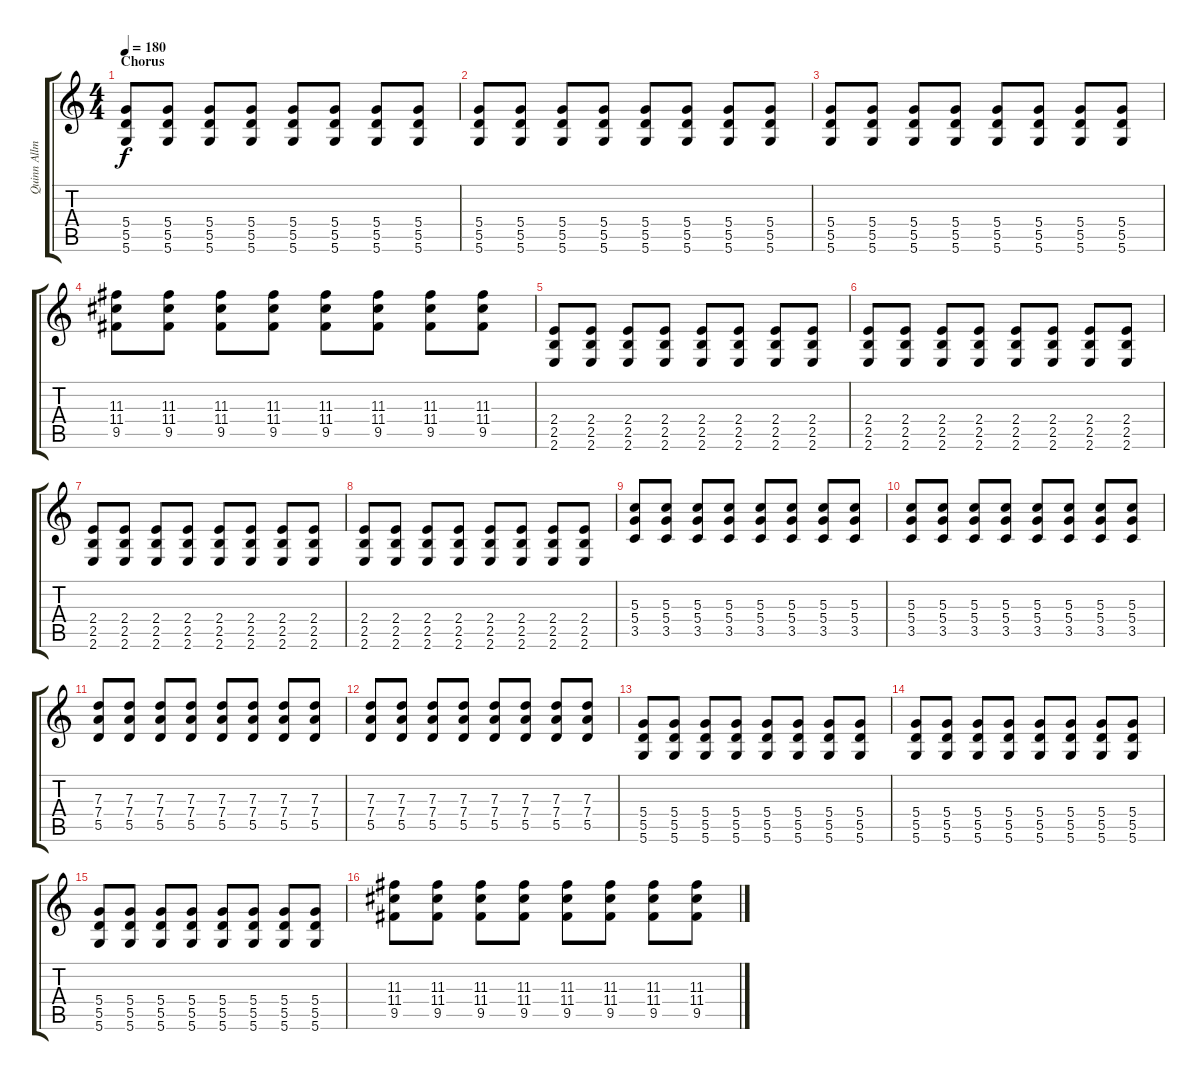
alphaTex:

\track ("Quinn Allman II" "Quinn Allm") {instrument distortionguitar}
\staff {score tabs}
\tuning (E4 B3 G3 D3 A2 D2) {hide}
\ts (4 4)
\section ("" "Chorus")
\tempo 180
\clef g2
\ks c
(5.4 5.5 5.6).8{dy f} (5.4 5.5 5.6).8 (5.4 5.5 5.6).8 (5.4 5.5 5.6).8 (5.4 5.5 5.6).8 (5.4 5.5 5.6).8 (5.4 5.5 5.6).8 (5.4 5.5 5.6).8 |
(5.4 5.5 5.6).8 (5.4 5.5 5.6).8 (5.4 5.5 5.6).8 (5.4 5.5 5.6).8 (5.4 5.5 5.6).8 (5.4 5.5 5.6).8 (5.4 5.5 5.6).8 (5.4 5.5 5.6).8 |
(5.4 5.5 5.6).8 (5.4 5.5 5.6).8 (5.4 5.5 5.6).8 (5.4 5.5 5.6).8 (5.4 5.5 5.6).8 (5.4 5.5 5.6).8 (5.4 5.5 5.6).8 (5.4 5.5 5.6).8 |
(11.3 11.4 9.5).8 (11.3 11.4 9.5).8 (11.3 11.4 9.5).8 (11.3 11.4 9.5).8 (11.3 11.4 9.5).8 (11.3 11.4 9.5).8 (11.3 11.4 9.5).8 (11.3 11.4 9.5).8 |
(2.4 2.5 2.6).8 (2.4 2.5 2.6).8 (2.4 2.5 2.6).8 (2.4 2.5 2.6).8 (2.4 2.5 2.6).8 (2.4 2.5 2.6).8 (2.4 2.5 2.6).8 (2.4 2.5 2.6).8 |
(2.4 2.5 2.6).8 (2.4 2.5 2.6).8 (2.4 2.5 2.6).8 (2.4 2.5 2.6).8 (2.4 2.5 2.6).8 (2.4 2.5 2.6).8 (2.4 2.5 2.6).8 (2.4 2.5 2.6).8 |
(2.4 2.5 2.6).8 (2.4 2.5 2.6).8 (2.4 2.5 2.6).8 (2.4 2.5 2.6).8 (2.4 2.5 2.6).8 (2.4 2.5 2.6).8 (2.4 2.5 2.6).8 (2.4 2.5 2.6).8 |
(2.4 2.5 2.6).8 (2.4 2.5 2.6).8 (2.4 2.5 2.6).8 (2.4 2.5 2.6).8 (2.4 2.5 2.6).8 (2.4 2.5 2.6).8 (2.4 2.5 2.6).8 (2.4 2.5 2.6).8 |
(5.3 5.4 3.5).8 (5.3 5.4 3.5).8 (5.3 5.4 3.5).8 (5.3 5.4 3.5).8 (5.3 5.4 3.5).8 (5.3 5.4 3.5).8 (5.3 5.4 3.5).8 (5.3 5.4 3.5).8 |
(5.3 5.4 3.5).8 (5.3 5.4 3.5).8 (5.3 5.4 3.5).8 (5.3 5.4 3.5).8 (5.3 5.4 3.5).8 (5.3 5.4 3.5).8 (5.3 5.4 3.5).8 (5.3 5.4 3.5).8 |
(7.3 7.4 5.5).8 (7.3 7.4 5.5).8 (7.3 7.4 5.5).8 (7.3 7.4 5.5).8 (7.3 7.4 5.5).8 (7.3 7.4 5.5).8 (7.3 7.4 5.5).8 (7.3 7.4 5.5).8 |
(7.3 7.4 5.5).8 (7.3 7.4 5.5).8 (7.3 7.4 5.5).8 (7.3 7.4 5.5).8 (7.3 7.4 5.5).8 (7.3 7.4 5.5).8 (7.3 7.4 5.5).8 (7.3 7.4 5.5).8 |
(5.4 5.5 5.6).8 (5.4 5.5 5.6).8 (5.4 5.5 5.6).8 (5.4 5.5 5.6).8 (5.4 5.5 5.6).8 (5.4 5.5 5.6).8 (5.4 5.5 5.6).8 (5.4 5.5 5.6).8 |
(5.4 5.5 5.6).8 (5.4 5.5 5.6).8 (5.4 5.5 5.6).8 (5.4 5.5 5.6).8 (5.4 5.5 5.6).8 (5.4 5.5 5.6).8 (5.4 5.5 5.6).8 (5.4 5.5 5.6).8 |
(5.4 5.5 5.6).8 (5.4 5.5 5.6).8 (5.4 5.5 5.6).8 (5.4 5.5 5.6).8 (5.4 5.5 5.6).8 (5.4 5.5 5.6).8 (5.4 5.5 5.6).8 (5.4 5.5 5.6).8 |
(11.3 11.4 9.5).8 (11.3 11.4 9.5).8 (11.3 11.4 9.5).8 (11.3 11.4 9.5).8 (11.3 11.4 9.5).8 (11.3 11.4 9.5).8 (11.3 11.4 9.5).8 (11.3 11.4 9.5).8
